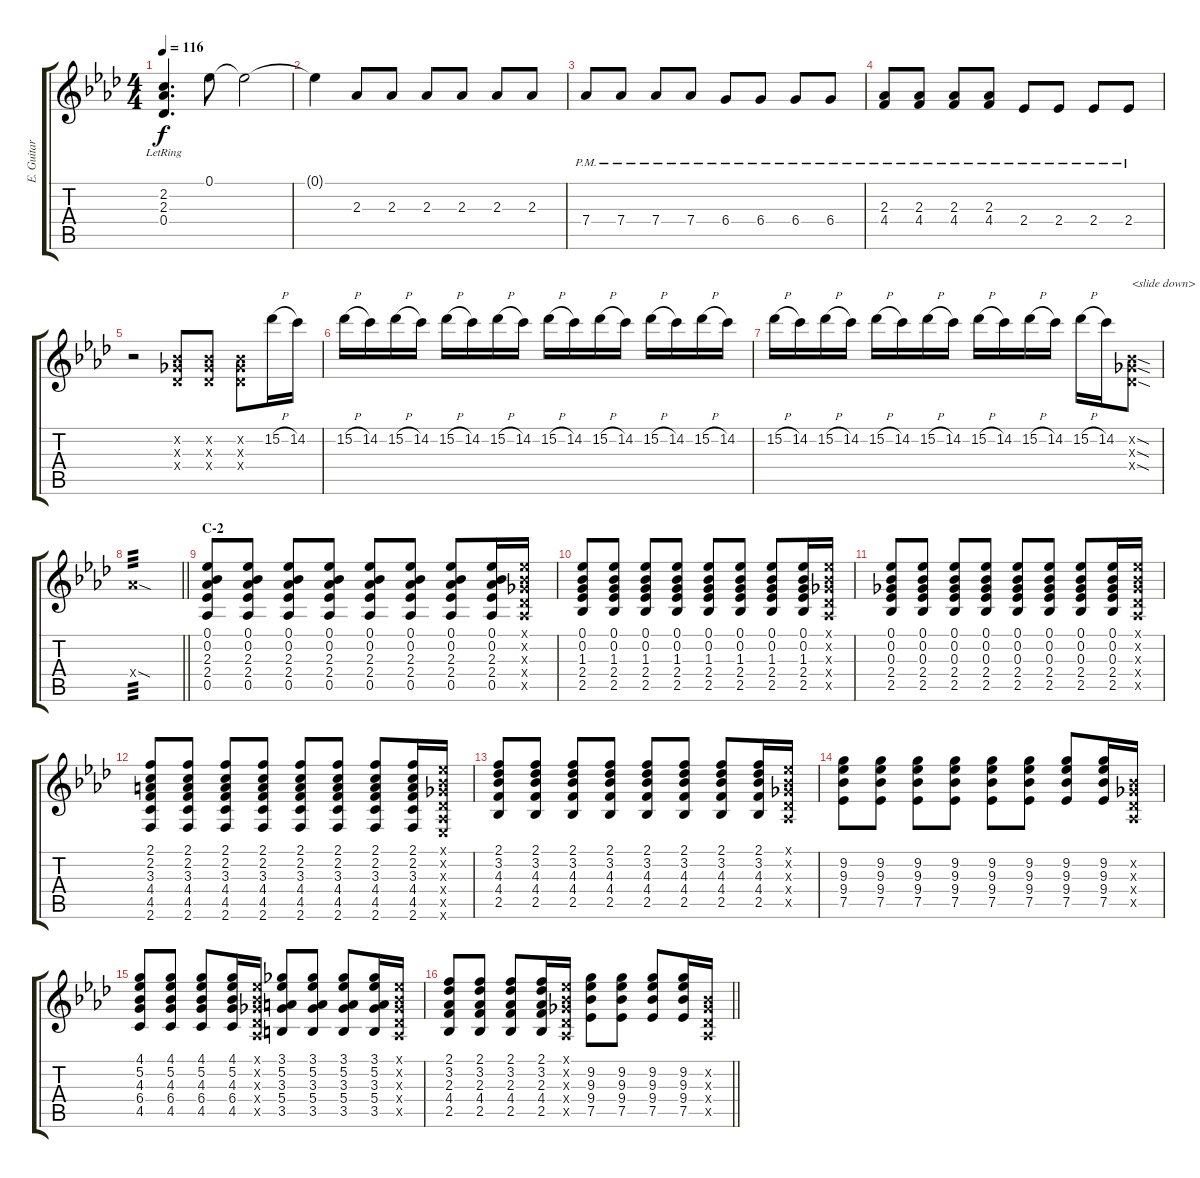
\track ("E. Guitar II" "E. Guitar ") {instrument overdrivenguitar}
\staff {score tabs}
\tuning (Eb4 Bb3 Gb3 Db3 Ab2 Eb2) {hide}
\ts (4 4)
\tempo 116
\clef g2
\ks ab
(2.2{lr} 2.3{lr} 0.4{lr}).4{d dy f} 0.1.8 0.1{t}.2 |
0.1{t}.4 2.3.8 2.3.8 2.3.8 2.3.8 2.3.8 2.3.8 |
7.4{pm}.8 7.4{pm}.8 7.4{pm}.8 7.4{pm}.8 6.4{pm}.8 6.4{pm}.8 6.4{pm}.8 6.4{pm}.8 |
(2.3{pm} 4.4{pm}).8 (2.3{pm} 4.4{pm}).8 (2.3{pm} 4.4{pm}).8 (2.3{pm} 4.4{pm}).8 2.4{pm}.8 2.4{pm}.8 2.4{pm}.8 2.4{pm}.8 |
r.2 (0.2{x} 0.3{x} 0.4{x}).8 (0.2{x} 0.3{x} 0.4{x}).8 (0.2{x} 0.3{x} 0.4{x}).8 15.2{h}.16 14.2.16 |
15.2{h}.16 14.2.16 15.2{h}.16 14.2.16 15.2{h}.16 14.2.16 15.2{h}.16 14.2.16 15.2{h}.16 14.2.16 15.2{h}.16 14.2.16 15.2{h}.16 14.2.16 15.2{h}.16 14.2.16 |
15.2{h}.16 14.2.16 15.2{h}.16 14.2.16 15.2{h}.16 14.2.16 15.2{h}.16 14.2.16 15.2{h}.16 14.2.16 15.2{h}.16 14.2.16 15.2{h}.16 14.2.16 (0.2{sod x} 0.3{sod x} 0.4{sod x}).8{txt "<slide down>"} |
\barLineRight lightlight
7.4{sod x}.1{tp 3} |
\section ("" "C-2")
(0.1 0.2 2.3 2.4 0.5).8 (0.1 0.2 2.3 2.4 0.5).8 (0.1 0.2 2.3 2.4 0.5).8 (0.1 0.2 2.3 2.4 0.5).8 (0.1 0.2 2.3 2.4 0.5).8 (0.1 0.2 2.3 2.4 0.5).8 (0.1 0.2 2.3 2.4 0.5).8 (0.1 0.2 2.3 2.4 0.5).16 (0.1{x} 0.2{x} 0.3{x} 0.4{x} 0.5{x}).16 |
(0.1 0.2 1.3 2.4 2.5).8 (0.1 0.2 1.3 2.4 2.5).8 (0.1 0.2 1.3 2.4 2.5).8 (0.1 0.2 1.3 2.4 2.5).8 (0.1 0.2 1.3 2.4 2.5).8 (0.1 0.2 1.3 2.4 2.5).8 (0.1 0.2 1.3 2.4 2.5).8 (0.1 0.2 1.3 2.4 2.5).16 (0.1{x} 0.2{x} 0.3{x} 0.4{x} 0.5{x}).16 |
(0.1 0.2 0.3 2.4 2.5).8 (0.1 0.2 0.3 2.4 2.5).8 (0.1 0.2 0.3 2.4 2.5).8 (0.1 0.2 0.3 2.4 2.5).8 (0.1 0.2 0.3 2.4 2.5).8 (0.1 0.2 0.3 2.4 2.5).8 (0.1 0.2 0.3 2.4 2.5).8 (0.1 0.2 0.3 2.4 2.5).16 (0.1{x} 0.2{x} 0.3{x} 0.4{x} 0.5{x}).16 |
(2.1 2.2 3.3 4.4 4.5 2.6).8 (2.1 2.2 3.3 4.4 4.5 2.6).8 (2.1 2.2 3.3 4.4 4.5 2.6).8 (2.1 2.2 3.3 4.4 4.5 2.6).8 (2.1 2.2 3.3 4.4 4.5 2.6).8 (2.1 2.2 3.3 4.4 4.5 2.6).8 (2.1 2.2 3.3 4.4 4.5 2.6).8 (2.1 2.2 3.3 4.4 4.5 2.6).16 (0.1{x} 0.2{x} 0.3{x} 0.4{x} 0.5{x} 0.6{x}).16 |
(2.1 3.2 4.3 4.4 2.5).8 (2.1 3.2 4.3 4.4 2.5).8 (2.1 3.2 4.3 4.4 2.5).8 (2.1 3.2 4.3 4.4 2.5).8 (2.1 3.2 4.3 4.4 2.5).8 (2.1 3.2 4.3 4.4 2.5).8 (2.1 3.2 4.3 4.4 2.5).8 (2.1 3.2 4.3 4.4 2.5).16 (0.1{x} 0.2{x} 0.3{x} 0.4{x} 0.5{x}).16 |
(9.2 9.3 9.4 7.5).8 (9.2 9.3 9.4 7.5).8 (9.2 9.3 9.4 7.5).8 (9.2 9.3 9.4 7.5).8 (9.2 9.3 9.4 7.5).8 (9.2 9.3 9.4 7.5).8 (9.2 9.3 9.4 7.5).8 (9.2 9.3 9.4 7.5).16 (0.2{x} 0.3{x} 0.4{x} 0.5{x}).16 |
(4.1 5.2 4.3 6.4 4.5).8 (4.1 5.2 4.3 6.4 4.5).8 (4.1 5.2 4.3 6.4 4.5).8 (4.1 5.2 4.3 6.4 4.5).16 (0.1{x} 0.2{x} 0.3{x} 0.4{x} 0.5{x}).16 (3.1 5.2 3.3 5.4 3.5).8 (3.1 5.2 3.3 5.4 3.5).8 (3.1 5.2 3.3 5.4 3.5).8 (3.1 5.2 3.3 5.4 3.5).16 (0.1{x} 0.2{x} 0.3{x} 0.4{x} 0.5{x}).16 |
\barLineRight lightlight
(2.1 3.2 2.3 4.4 2.5).8 (2.1 3.2 2.3 4.4 2.5).8 (2.1 3.2 2.3 4.4 2.5).8 (2.1 3.2 2.3 4.4 2.5).16 (0.1{x} 0.2{x} 0.3{x} 0.4{x} 0.5{x}).16 (9.2 9.3 9.4 7.5).8 (9.2 9.3 9.4 7.5).8 (9.2 9.3 9.4 7.5).8 (9.2 9.3 9.4 7.5).16 (0.2{x} 0.3{x} 0.4{x} 0.5{x}).16
